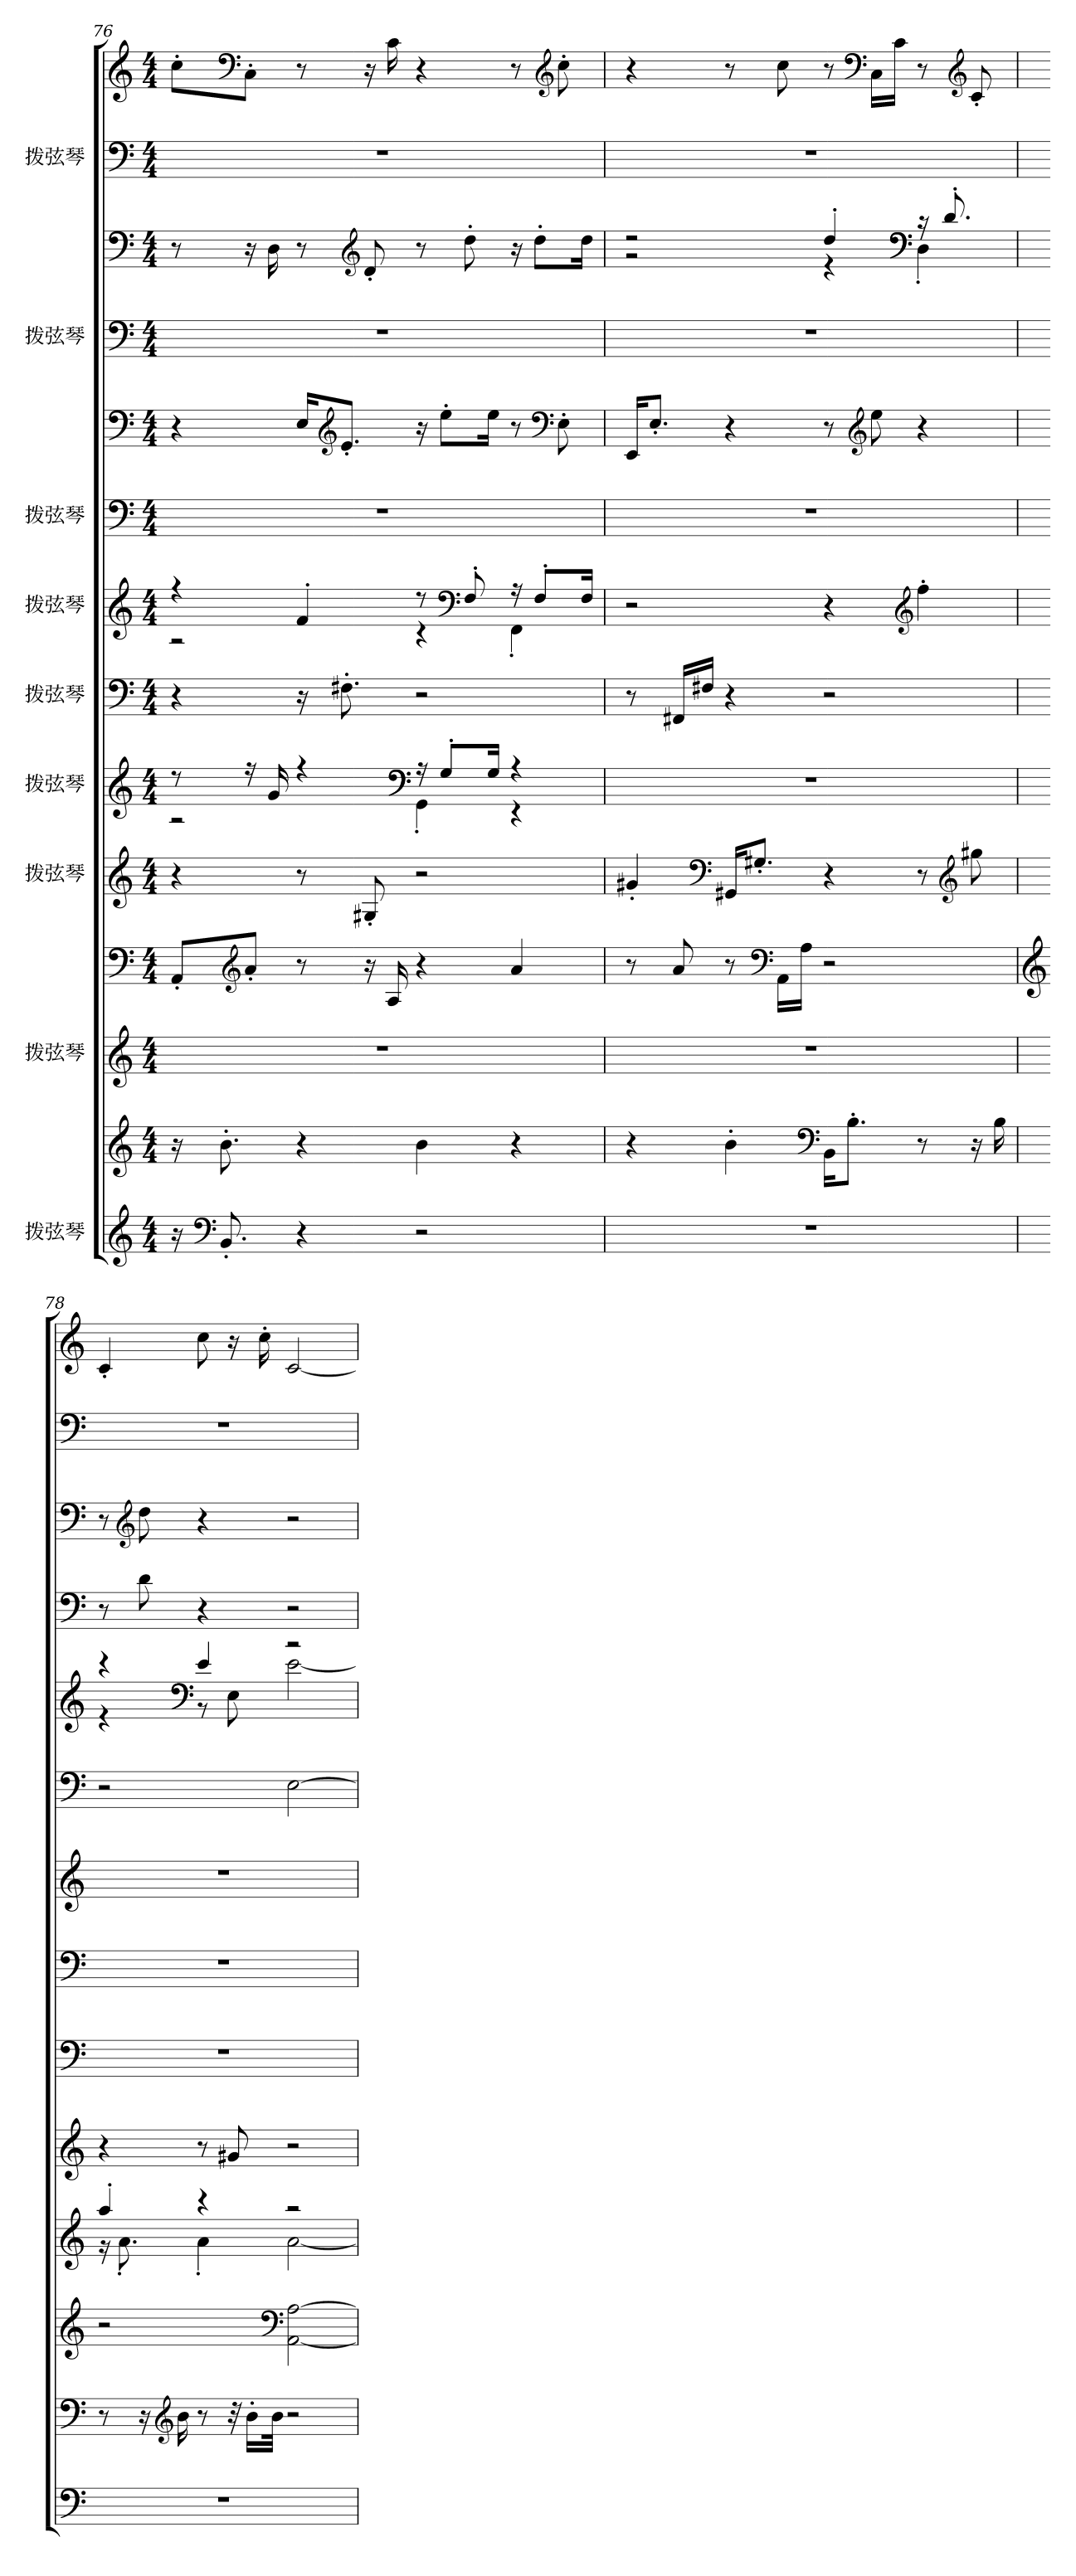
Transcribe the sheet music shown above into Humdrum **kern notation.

**kern	**kern	**kern	**kern	**kern	**kern	**kern	**kern	**kern	**kern	**kern	**kern	**kern	**kern
*part9	*part9	*part8	*part8	*part7	*part6	*part5	*part4	*part3	*part3	*part2	*part2	*part1	*part1
*staff14	*staff13	*staff12	*staff11	*staff10	*staff9	*staff8	*staff7	*staff6	*staff5	*staff4	*staff3	*staff2	*staff1
*I"拨弦琴	*	*I"拨弦琴	*	*I"拨弦琴	*I"拨弦琴	*I"拨弦琴	*I"拨弦琴	*I"拨弦琴	*	*I"拨弦琴	*	*I"拨弦琴	*
!!LO:PB:g=z
*clefG2	*clefG2	*clefG2	*clefF4	*clefG2	*clefG2	*clefF4	*clefG2	*clefF4	*clefF4	*clefF4	*clefF4	*clefF4	*clefG2
*k[]	*k[]	*k[]	*k[]	*k[]	*k[]	*k[]	*k[]	*k[]	*k[]	*k[]	*k[]	*k[]	*k[]
*M4/4	*M4/4	*M4/4	*M4/4	*M4/4	*M4/4	*M4/4	*M4/4	*M4/4	*M4/4	*M4/4	*M4/4	*M4/4	*M4/4
=76	=76	=76	=76	=76	=76	=76	=76	=76	=76	=76	=76	=76	=76
*	*	*	*	*	*^	*	*^	*	*	*	*	*	*
16r	16r	1r	8AA'/L	4r	8r	2r	4r	4r	2r	1r	4r	1r	8r	1r	8cc'\L
*clefF4	*	*	*	*	*	*	*	*	*	*	*	*	*	*	*
8.BB'/	8.b'\	.	.	.	.	.	.	.	.	.	.	.	.	.	.
*	*	*	*clefG2	*	*	*	*	*	*	*	*	*	*	*	*clefF4
.	.	.	8a'/J	.	16r	.	.	.	.	.	.	.	16r	.	8C'\J
.	.	.	.	.	16g/	.	.	.	.	.	.	.	16D\	.	.
4r	4r	.	8r	8r	4r	.	16r	4f'/	.	.	16E/KL	.	8r	.	8r
*	*	*	*	*	*	*	*	*	*	*	*clefG2	*	*	*	*
.	.	.	.	.	.	.	8.F#X'\	.	.	.	8.e'/J	.	.	.	.
*	*	*	*	*	*	*	*	*	*	*	*	*	*clefG2	*	*
.	.	.	16r	8G#X'/	.	.	.	.	.	.	.	.	8d'/	.	16r
.	.	.	16A/	.	.	.	.	.	.	.	.	.	.	.	16c\
*	*	*	*	*	*clefF4	*	*	*	*	*	*	*	*	*	*
2r	4b\	.	4r	2r	16r	4GG'\	2r	8r	4r	.	16r	.	8r	.	4r
.	.	.	.	.	8G'/L	.	.	.	.	.	8ee'\L	.	.	.	.
*	*	*	*	*	*	*	*	*clefF4	*	*	*	*	*	*	*
.	.	.	.	.	.	.	.	8F'/	.	.	.	.	8dd'\	.	.
.	.	.	.	.	16G/Jk	.	.	.	.	.	16ee\Jk	.	.	.	.
.	4r	.	4a/	.	4r	4r	.	16r	4FF'\	.	8r	.	16r	.	8r
.	.	.	.	.	.	.	.	8F'/L	.	.	.	.	8dd'\L	.	.
*	*	*	*	*	*	*	*	*	*	*	*clefF4	*	*	*	*clefG2
.	.	.	.	.	.	.	.	.	.	.	8E'\	.	.	.	8cc'\
.	.	.	.	.	.	.	.	16F/Jk	.	.	.	.	16dd\Jk	.	.
*	*	*	*	*	*v	*v	*	*v	*v	*	*	*	*	*	*
!!LO:PB:g=z
=77	=77	=77	=77	=77	=77	=77	=77	=77	=77	=77	=77	=77	=77
*	*	*	*	*	*	*	*	*	*	*	*^	*	*
1r	4r	1r	8r	4g#X'/	1r	8r	2r	1r	16EE/KL	1r	2r	2r	1r	4r
.	.	.	.	.	.	.	.	.	8.E'/J	.	.	.	.	.
.	.	.	8a/	.	.	16FF#X/LL	.	.	.	.	.	.	.	.
.	.	.	.	.	.	16F#X/JJ	.	.	.	.	.	.	.	.
*	*	*	*	*clefF4	*	*	*	*	*	*	*	*	*	*
.	4b'\	.	8r	16GG#X/KL	.	4r	.	.	4r	.	.	.	.	8r
.	.	.	.	8.G#X'/J	.	.	.	.	.	.	.	.	.	.
*	*	*	*clefF4	*	*	*	*	*	*	*	*	*	*	*
.	.	.	16AA\LL	.	.	.	.	.	.	.	.	.	.	8cc\
.	.	.	16A\JJ	.	.	.	.	.	.	.	.	.	.	.
*	*clefF4	*	*	*	*	*	*	*	*	*	*	*	*	*
.	16BB\KL	.	2r	4r	.	2r	4r	.	8r	.	4dd'/	4r	.	8r
.	8.B'\J	.	.	.	.	.	.	.	.	.	.	.	.	.
*	*	*	*	*	*	*	*	*	*clefG2	*	*	*	*	*clefF4
.	.	.	.	.	.	.	.	.	8ee\	.	.	.	.	16C\LL
.	.	.	.	.	.	.	.	.	.	.	.	.	.	16c\JJ
*	*	*	*	*	*	*	*clefG2	*	*	*	*clefF4	*	*	*
.	8r	.	.	8r	.	.	4ff'\	.	4r	.	16r	4D'\	.	8r
.	.	.	.	.	.	.	.	.	.	.	8.d'/	.	.	.
*	*	*	*	*clefG2	*	*	*	*	*	*	*	*	*	*clefG2
.	16r	.	.	8gg#X\	.	.	.	.	.	.	.	.	.	8c'/
.	16B\	.	.	.	.	.	.	.	.	.	.	.	.	.
*	*	*	*	*	*	*	*	*	*	*	*v	*v	*	*
=78	=78	=78	=78	=78	=78	=78	=78	=78	=78	=78	=78	=78	=78
*	*	*	*clefG2	*	*	*	*	*	*	*	*	*	*
*	*	*	*^	*	*	*	*	*	*^	*	*	*	*
1r	8r	2r	4aa'/	16r	4r	1r	1r	1r	2r	4r	4r	8r	8r	1r	4c'/
.	.	.	.	8.a'\	.	.	.	.	.	.	.	.	.	.	.
*	*	*	*	*	*	*	*	*	*	*	*	*	*clefG2	*	*
.	16r	.	.	.	.	.	.	.	.	.	.	8d\	8dd\	.	.
*	*clefG2	*	*	*	*	*	*	*	*	*	*	*	*	*	*
.	16b\	.	.	.	.	.	.	.	.	.	.	.	.	.	.
*	*	*	*	*	*	*	*	*	*	*clefF4	*	*	*	*	*
.	8r	.	4r	4a'\	8r	.	.	.	.	4e/	8r	4r	4r	.	8cc\
.	32r	.	.	.	8g#X/	.	.	.	.	.	8E\	.	.	.	16r
.	16b'\LL	.	.	.	.	.	.	.	.	.	.	.	.	.	.
.	.	.	.	.	.	.	.	.	.	.	.	.	.	.	16cc'\
.	32b\JJk	.	.	.	.	.	.	.	.	.	.	.	.	.	.
*	*	*clefF4	*	*	*	*	*	*	*	*	*	*	*	*	*
.	2r	[2AA\ [2A\	2r	[2a\	2r	.	.	.	[2E\	2r	[2e\	2r	2r	.	[2c/
*	*	*	*v	*v	*	*	*	*	*	*v	*v	*	*	*	*
=	=	=	=	=	=	=	=	=	=	=	=	=	=
*-	*-	*-	*-	*-	*-	*-	*-	*-	*-	*-	*-	*-	*-
